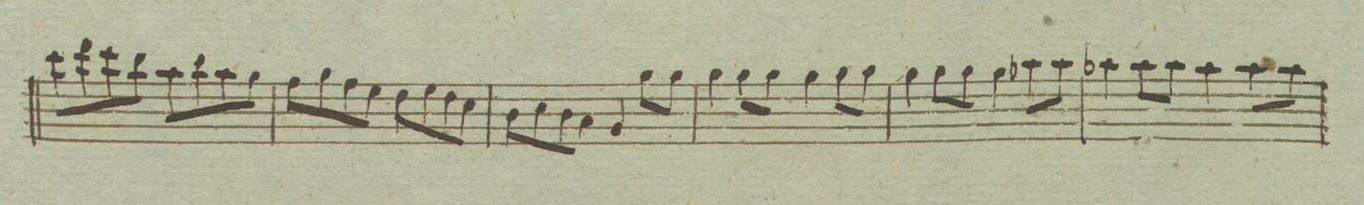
**kern	**dynam
*I"Violino. 1mo	*
*clefG2	*
*k[]	*
*met(c|)	*
*M2/2	*
8ccc\L	.
8ddd\	.
8ccc\	.
8bb\J	.
8aa\L	.
8bb\	.
8aa\	.
8gg\J	.
=142	=142
8ff\L	.
8gg\	.
8ff\	.
8ee\J	.
8dd\L	.
8ee\	.
8dd\	.
8cc\J	.
=143	=143
8b\L	.
8cc\	.
8b\	.
8a/J	.
4g/	.
8gg\L	.
8gg\J	.
=144	=144
4gg\	.
8gg\L	.
8gg\J	.
4gg\	.
8gg\L	.
8gg\J	.
=145	=145
4gg\	.
8gg\L	.
8gg\J	.
4gg\	.
8aa-X\L	.
8aa-\J	.
=146	=146
4aa-X\	.
8aa-\L	.
8aa-\J	.
4aa-\	.
8aa-\L	.
8aa-\J	.
=147	=147
*-	*-
